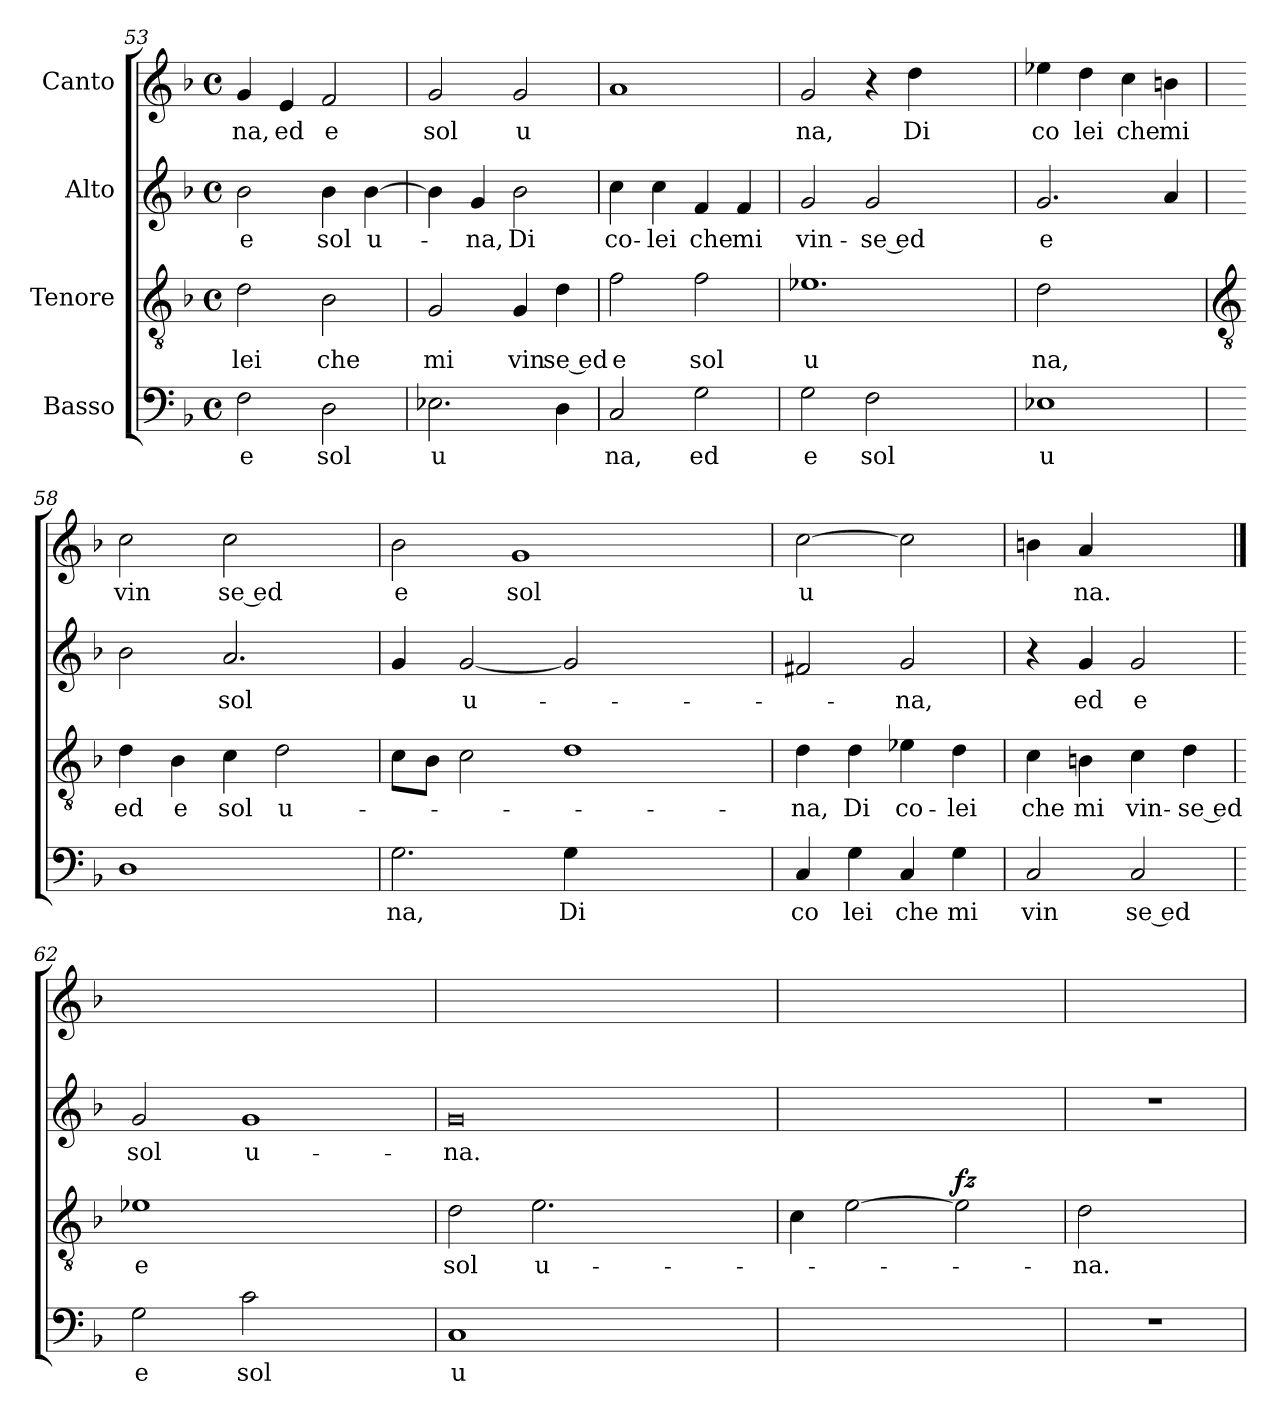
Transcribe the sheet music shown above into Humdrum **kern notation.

**kern	**text	**kern	**text	**dynam	**kern	**text	**kern	**text
*part4	*part4	*part3	*part3	*part3	*part2	*part2	*part1	*part1
*staff4	*staff4	*staff3	*staff3	*staff3	*staff2	*staff2	*staff1	*staff1
*I"Basso	*	*I"Tenore	*	*	*I"Alto	*	*I"Canto	*
!!LO:LB:g=z
*clefF4	*	*clefGv2	*	*	*clefG2	*	*clefG2	*
*k[b-]	*	*k[b-]	*	*	*k[b-]	*	*k[b-]	*
*F:	*	*F:	*	*	*F:	*	*F:	*
*M4/4	*	*M4/4	*	*	*M4/4	*	*M4/4	*
*met(c)	*	*met(c)	*	*	*met(c)	*	*met(c)	*
=53	=53	=53	=53	=53	=53	=53	=53	=53
!	!LO:LY:b	!	!LO:LY:b	!	!	!LO:LY:b	!	!LO:LY:b
2F\	e	2d\	lei	.	2b-\	e	4g/	na,
!	!	!	!	!	!	!	!	!LO:LY:b
.	.	.	.	.	.	.	4e/	ed
!	!LO:LY:b	!	!LO:LY:b	!	!	!LO:LY:b	!	!LO:LY:b
2D\	sol	2B-\	che	.	4b-\	sol	2f/	e
!	!	!	!	!	!	!LO:LY:b	!	!
.	.	.	.	.	[4b-\	u-	.	.
=54	=54	=54	=54	=54	=54	=54	=54	=54
!	!LO:LY:b	!	!LO:LY:b	!	!	!	!	!LO:LY:b
2.E-X\	u	2G/	mi	.	4b-\]	.	2g/	sol
!	!	!	!	!	!	!LO:LY:b	!	!
.	.	.	.	.	4g/	-na,	.	.
!	!	!	!LO:LY:b	!	!	!LO:LY:b	!	!LO:LY:b
.	.	4G/	vin	.	2b-\	Di	2g/	u
!	!	!	!LO:LY:b	!	!	!	!	!
4D\	.	4d\	se ed	.	.	.	.	.
=55	=55	=55	=55	=55	=55	=55	=55	=55
!	!LO:LY:b	!	!LO:LY:b	!	!	!LO:LY:b	!	!
2C/	na,	2f\	e	.	4cc\	co-	1a	.
!	!	!	!	!	!	!LO:LY:b	!	!
.	.	.	.	.	4cc\	-lei	.	.
!	!LO:LY:b	!	!LO:LY:b	!	!	!LO:LY:b	!	!
2G\	ed	2f\	sol	.	4f/	che	.	.
!	!	!	!	!	!	!LO:LY:b	!	!
.	.	.	.	.	4f/	mi	.	.
!!LO:LB:g=z
=56	=56	=56	=56	=56	=56	=56	=56	=56
!	!LO:LY:b	!	!LO:LY:b	!	!	!LO:LY:b	!	!LO:LY:b
2G\	e	1.e-X	u	.	2g/	vin-	2g/	na,
!	!LO:LY:b	!	!	!	!	!LO:LY:b	!	!
2F\	sol	.	.	.	2g/	-se ed	4r	.
!	!	!	!	!	!	!	!	!LO:LY:b
.	.	.	.	.	.	.	4dd\	Di
2ryy	.	.	.	.	2ryy	.	2ryy	.
=57	=57	=57	=57	=57	=57	=57	=57	=57
!	!LO:LY:b	!	!LO:LY:b	!	!	!LO:LY:b	!	!LO:LY:b
1E-X	u	2d\	na,	.	2.g/	e	4ee-X\	co
!	!	!	!	!	!	!	!	!LO:LY:b
.	.	.	.	.	.	.	4dd\	lei
!	!	!	!	!	!	!	!	!LO:LY:b
.	.	2ryy	.	.	.	.	4cc\	che
!	!	!	!	!	!	!	!	!LO:LY:b
.	.	.	.	.	4a/	.	4bn\	mi
!!LO:LB:g=z
=58	=58	=58	=58	=58	=58	=58	=58	=58
*	*	*clefGv2	*	*	*	*	*	*
!	!	!	!LO:LY:b	!	!	!	!	!LO:LY:b
1D	.	4d\	ed	.	2b-\	.	2cc\	vin
!	!	!	!LO:LY:b	!	!	!	!	!
.	.	4B-\	e	.	.	.	.	.
!	!	!	!LO:LY:b	!	!	!LO:LY:b	!	!LO:LY:b
.	.	4c\	sol	.	2.a/	sol	2cc\	se ed
!	!	!	!LO:LY:b	!	!	!	!	!
.	.	2d\	u-	.	.	.	.	.
4ryy	.	.	.	.	.	.	4ryy	.
=59	=59	=59	=59	=59	=59	=59	=59	=59
!	!LO:LY:b	!	!	!	!	!	!	!LO:LY:b
2.G\	na,	8c\L	.	.	4g/	.	2b-\	e
.	.	8B-\J	.	.	.	.	.	.
!	!	!	!	!	!	!LO:LY:b	!	!
.	.	2c\	.	.	[2g/	u-	.	.
!	!	!	!	!	!	!	!	!LO:LY:b
.	.	.	.	.	.	.	1g	sol
!	!LO:LY:b	!	!	!	!	!	!	!
4G\	Di	1d	.	.	2g/]	.	.	.
2.ryy	.	.	.	.	.	.	.	.
.	.	.	.	.	2ryy	.	.	.
.	.	.	.	.	.	.	4ryy	.
=60	=60	=60	=60	=60	=60	=60	=60	=60
!	!LO:LY:b	!	!LO:LY:b	!	!	!	!	!LO:LY:b
4C/	co	4d\	-na,	.	2f#X/	.	[2cc\	u
!	!LO:LY:b	!	!LO:LY:b	!	!	!	!	!
4G\	lei	4d\	Di	.	.	.	.	.
!	!LO:LY:b	!	!LO:LY:b	!	!	!LO:LY:b	!	!
4C/	che	4e-X\	co-	.	2g/	-na,	2cc\]	.
!	!LO:LY:b	!	!LO:LY:b	!	!	!	!	!
4G\	mi	4d\	-lei	.	.	.	.	.
=61	=61	=61	=61	=61	=61	=61	=61	=61
!	!LO:LY:b	!	!LO:LY:b	!	!	!	!	!
2C/	vin	4c\	che	.	4r	.	4bn\	.
!	!	!	!LO:LY:b	!	!	!LO:LY:b	!	!LO:LY:b
.	.	4Bn\	mi	.	4g/	ed	4a/	na.
!	!LO:LY:b	!	!LO:LY:b	!	!	!LO:LY:b	!	!
2C/	se ed	4c\	vin-	.	2g/	e	2ryy	.
!	!	!	!LO:LY:b	!	!	!	!	!
.	.	4d\	-se ed	.	.	.	.	.
=62	==62	=62	==62	==62	=62	==62	==62	==62
!	!LO:LY:b	!	!LO:LY:b	!	!	!LO:LY:b	!	!
2G\	e	1e-X	e	.	2g/	sol	4ryy	.
.	.	.	.	.	.	.	4ryy	.
!	!LO:LY:b	!	!	!	!	!LO:LY:b	!	!
2c\	sol	.	.	.	1g	u-	4ryy	.
.	.	.	.	.	.	.	4ryy	.
2ryy	.	2ryy	.	.	.	.	2ryy	.
=	=	=	=	=	=	=	=	=
!	!LO:LY:b	!	!LO:LY:b	!	!	!LO:LY:b	!	!
1C	u	2d\	sol	.	0g	-na.	1ryy	.
!	!	!	!LO:LY:b	!	!	!	!	!
.	.	2.e\	u-	.	.	.	.	.
1ryy	.	.	.	.	.	.	1ryy	.
.	.	2.ryy	.	.	.	.	.	.
=	=	=	=	=	=	=	=	=
4ryy	.	4c\	.	.	4ryy	.	1ryy	.
4ryy	.	[2e\	.	.	4ryy	.	.	.
4ryy	.	.	.	.	4ryy	.	.	.
!	!	!	!	!LO:DY:a	!	!	!	!
4ryy	.	2e\]	.	fz	4ryy	.	.	.
4ryy	.	.	.	.	4ryy	.	4ryy	.
=	=	=	=	=	=	=	=	=
!	!	!	!LO:LY:b	!	!	!	!	!
1r	.	2d\	-na.	.	1r	.	1ryy	.
.	.	2ryy	.	.	.	.	.	.
=	=	=	=	=	=	=	=	=
*-	*-	*-	*-	*-	*-	*-	*-	*-
